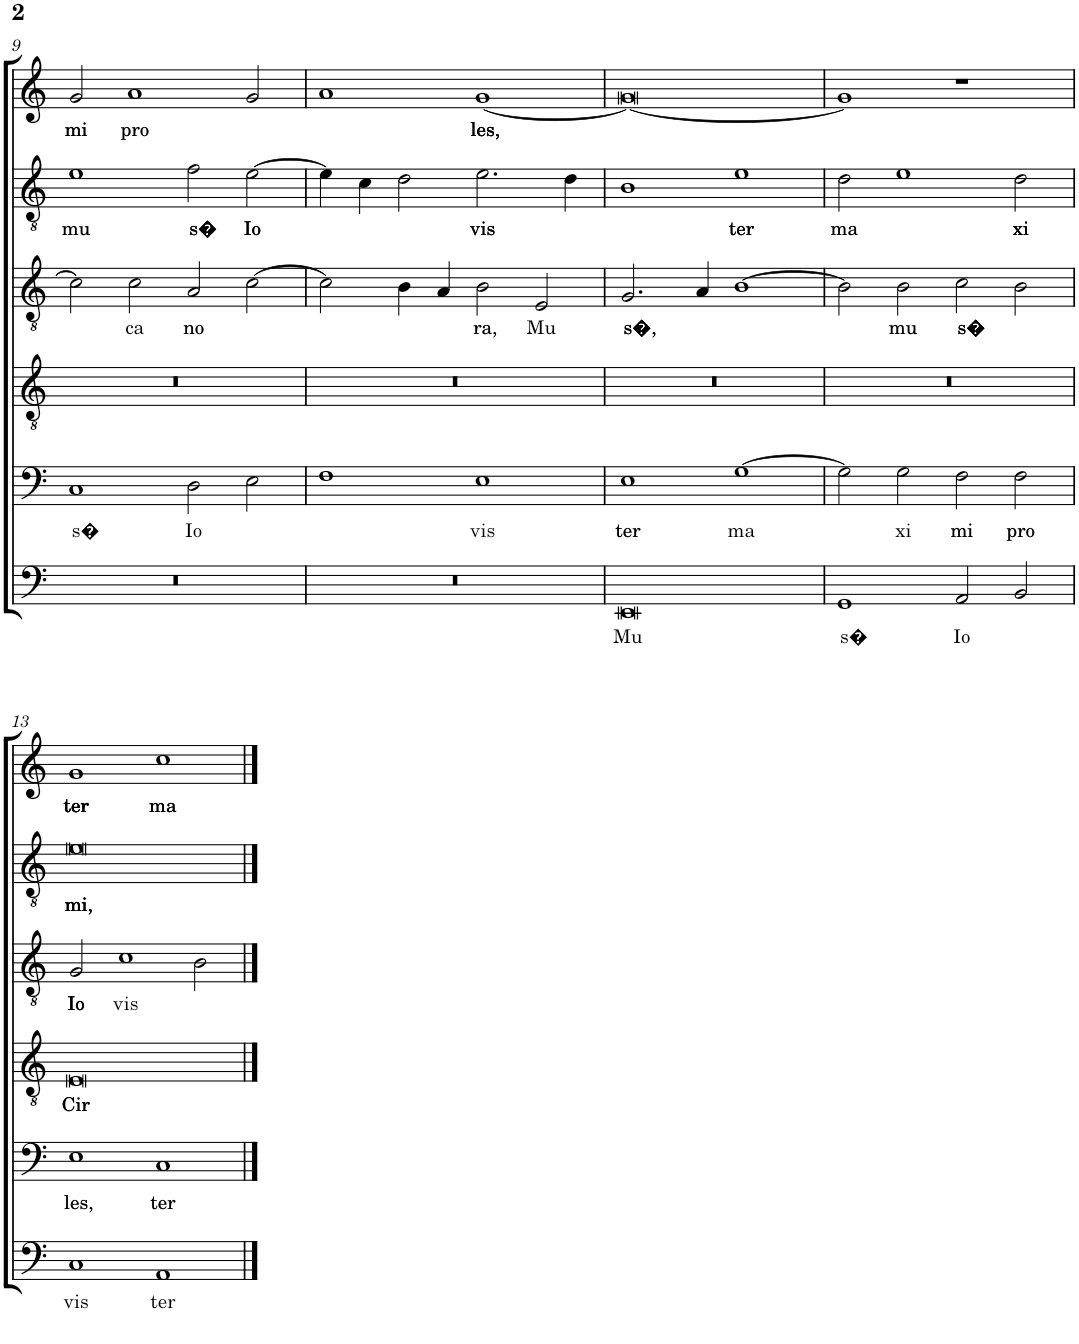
**kern	**text	**kern	**text	**kern	**text	**kern	**text	**kern	**text	**kern	**text
*part6	*part6	*part5	*part5	*part4	*part4	*part3	*part3	*part2	*part2	*part1	*part1
*staff6	*staff6	*staff5	*staff5	*staff4	*staff4	*staff3	*staff3	*staff2	*staff2	*staff1	*staff1
*I"Bassus	*	*I"Quinta	*	*I"Sexta Cantus firmus	*	*I"Tenor	*	*I"Contra	*	*I"Superius	*
!!LO:PB:g=z
*clefF4	*	*clefF4	*	*clefGv2	*	*clefGv2	*	*clefGv2	*	*clefG2	*
*	*	*Trd4c7	*	*	*	*	*	*	*	*	*
*k[]	*	*k[]	*	*k[]	*	*k[]	*	*k[]	*	*k[]	*
*M2/1	*	*M2/1	*	*M2/1	*	*M2/1	*	*M2/1	*	*M2/1	*
=9	=9	=9	=9	=9	=9	=9	=9	=9	=9	=9	=9
!	!	!	!LO:LY:b	!	!	!	!	!	!LO:LY:b	!	!LO:LY:b
0r	.	1C	s�	0r	.	2c\]	.	1e	mu	2g/	mi
!	!	!	!	!	!	!	!LO:LY:b	!	!	!	!LO:LY:b
.	.	.	.	.	.	2c\	ca	.	.	1a	pro
!	!	!	!LO:LY:b	!	!	!	!LO:LY:b	!	!LO:LY:b	!	!
.	.	2D\	Io	.	.	2A/	no	2f\	s�	.	.
!	!	!	!	!	!	!	!	!	!LO:LY:b	!	!
.	.	2E\	.	.	.	[2c\	.	[2e\	Io	2g/	.
=10	=10	=10	=10	=10	=10	=10	=10	=10	=10	=10	=10
0r	.	1F	.	0r	.	2c\]	.	4e\]	.	1a	.
.	.	.	.	.	.	.	.	4c\	.	.	.
.	.	.	.	.	.	4B\	.	2d\	.	.	.
.	.	.	.	.	.	4A/	.	.	.	.	.
!	!	!	!LO:LY:b	!	!	!	!LO:LY:b	!	!LO:LY:b	!	!LO:LY:b
.	.	1E	vis	.	.	2B\	ra,	2.e\	vis	[1g	les,
!	!	!	!	!	!	!	!LO:LY:b	!	!	!	!
.	.	.	.	.	.	2E/	Mu	.	.	.	.
.	.	.	.	.	.	.	.	4d\	.	.	.
=11	=11	=11	=11	=11	=11	=11	=11	=11	=11	=11	=11
!	!LO:LY:b	!	!LO:LY:b	!	!	!	!LO:LY:b	!	!	!	!
0EE	Mu	1E	ter	0r	.	2.G/	s�,	1B	.	0g_	.
.	.	.	.	.	.	4A/	.	.	.	.	.
!	!	!	!LO:LY:b	!	!	!	!	!	!LO:LY:b	!	!
.	.	[1G	ma	.	.	[1B	.	1e	ter	.	.
=12	=12	=12	=12	=12	=12	=12	=12	=12	=12	=12	=12
!	!LO:LY:b	!	!	!	!	!	!	!	!LO:LY:b	!	!
1GG	s�	2G\]	.	0r	.	2B\]	.	2d\	ma	1g]	.
!	!	!	!LO:LY:b	!	!	!	!LO:LY:b	!	!	!	!
.	.	2G\	xi	.	.	2B\	mu	1e	.	.	.
!	!LO:LY:b	!	!LO:LY:b	!	!	!	!LO:LY:b	!	!	!	!
2AA/	Io	2F\	mi	.	.	2c\	s�	.	.	1r	.
!	!	!	!LO:LY:b	!	!	!	!	!	!LO:LY:b	!	!
2BB/	.	2F\	pro	.	.	2B\	.	2d\	xi	.	.
!!LO:LB:g=z
=13	=13	=13	=13	=13	=13	=13	=13	=13	=13	=13	=13
!	!LO:LY:b	!	!LO:LY:b	!	!LO:LY:b	!	!LO:LY:b	!	!LO:LY:b	!	!LO:LY:b
1C	vis	1E	les,	0E	Cir	2G/	Io	0e	mi,	1g	ter
!	!	!	!	!	!	!	!LO:LY:b	!	!	!	!
.	.	.	.	.	.	1c	vis	.	.	.	.
!	!LO:LY:b	!	!LO:LY:b	!	!	!	!	!	!	!	!LO:LY:b
1AA	ter	1C	ter	.	.	.	.	.	.	1cc	ma
.	.	.	.	.	.	2B\	.	.	.	.	.
==	==	==	==	==	==	==	==	==	==	==	==
*-	*-	*-	*-	*-	*-	*-	*-	*-	*-	*-	*-
